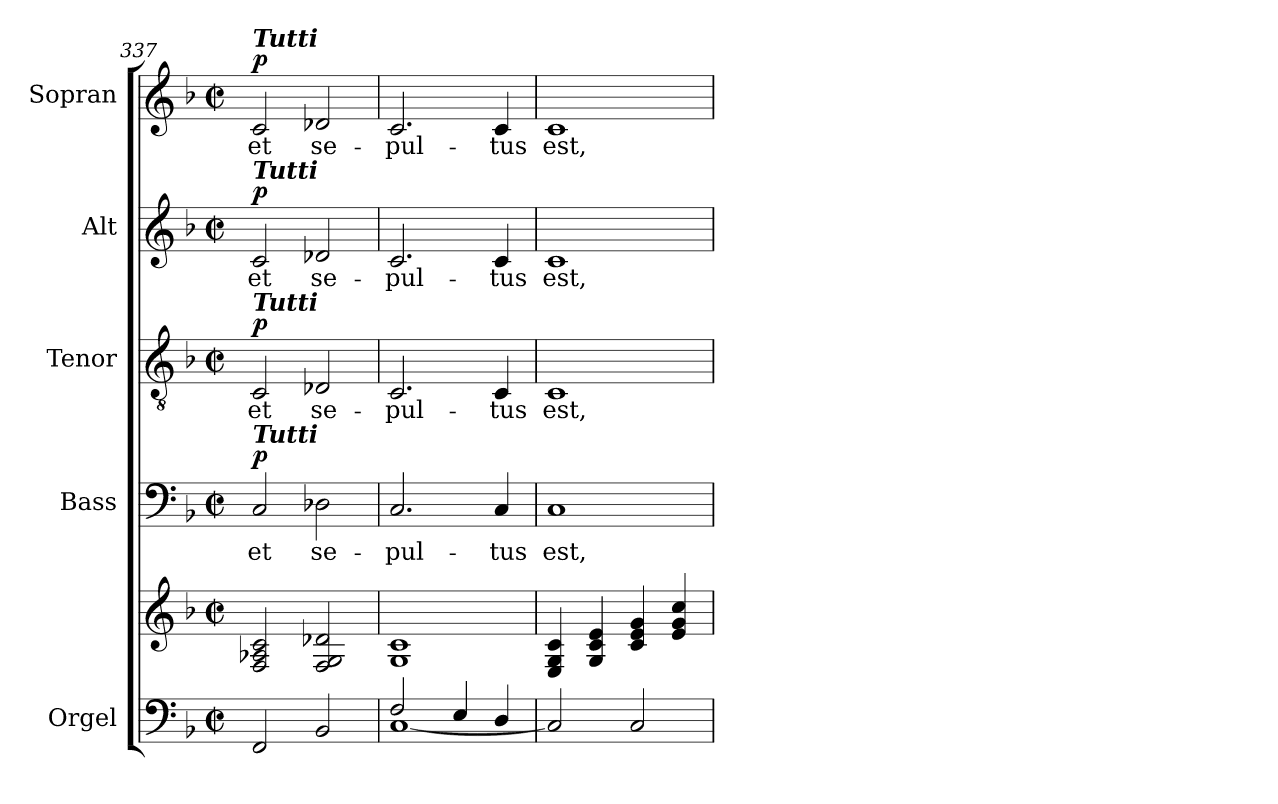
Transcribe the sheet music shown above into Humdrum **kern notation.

**kern	**kern	**kern	**text	**dynam	**kern	**text	**dynam	**kern	**text	**dynam	**kern	**text	**dynam
*part5	*part5	*part4	*part4	*part4	*part3	*part3	*part3	*part2	*part2	*part2	*part1	*part1	*part1
*staff6	*staff5	*staff4	*staff4	*staff4	*staff3	*staff3	*staff3	*staff2	*staff2	*staff2	*staff1	*staff1	*staff1
*I"Orgel	*	*I"Bass	*	*	*I"Tenor	*	*	*I"Alt	*	*	*I"Sopran	*	*
*I'Org.	*	*I'B.	*	*	*I'T.	*	*	*I'A.	*	*	*I'S.	*	*
*clefF4	*clefG2	*clefF4	*	*	*clefGv2	*	*	*clefG2	*	*	*clefG2	*	*
*k[b-]	*k[b-]	*k[b-]	*	*	*k[b-]	*	*	*k[b-]	*	*	*k[b-]	*	*
*F:	*F:	*F:	*	*	*F:	*	*	*F:	*	*	*F:	*	*
*M2/2	*M2/2	*M2/2	*	*	*M2/2	*	*	*M2/2	*	*	*M2/2	*	*
*met(c|)	*met(c|)	*met(c|)	*	*	*met(c|)	*	*	*met(c|)	*	*	*met(c|)	*	*
=337	=337	=337	=337	=337	=337	=337	=337	=337	=337	=337	=337	=337	=337
!	!	!	!	!	!	!	!	!	!	!	!LO:TX:a:Bi:t=Tutti	!	!
!	!	!	!	!	!	!	!	!LO:TX:a:Bi:t=Tutti	!	!	!	!	!
!	!	!	!	!	!LO:TX:a:Bi:t=Tutti	!	!	!	!	!	!	!	!
!	!	!LO:TX:a:Bi:t=Tutti	!	!	!	!	!	!	!	!	!	!	!
!	!	!	!LO:LY:b	!LO:DY:a	!	!LO:LY:b	!LO:DY:a	!	!LO:LY:b	!LO:DY:a	!	!LO:LY:b	!LO:DY:a
2FF/	2F/ 2A-X/ 2c/	2C/	et	p	2C/	et	p	2c/	et	p	2c/	et	p
!	!	!	!LO:LY:b	!	!	!LO:LY:b	!	!	!LO:LY:b	!	!	!LO:LY:b	!
2BB-/	2F/ 2G/ 2d-X/	2D-X\	se-	.	2D-X/	se-	.	2d-X/	se-	.	2d-X/	se-	.
=338	=338	=338	=338	=338	=338	=338	=338	=338	=338	=338	=338	=338	=338
*^	*	*	*	*	*	*	*	*	*	*	*	*	*
!	!	!	!	!LO:LY:b	!	!	!LO:LY:b	!	!	!LO:LY:b	!	!	!LO:LY:b	!
2F/	[<1C	1G 1c	2.C/	-pul-	.	2.C/	-pul-	.	2.c/	-pul-	.	2.c/	-pul-	.
4E/	.	.	.	.	.	.	.	.	.	.	.	.	.	.
!	!	!	!	!LO:LY:b	!	!	!LO:LY:b	!	!	!LO:LY:b	!	!	!LO:LY:b	!
4D/	.	.	4C/	-tus	.	4C/	-tus	.	4c/	-tus	.	4c/	-tus	.
*v	*v	*	*	*	*	*	*	*	*	*	*	*	*	*
=339	=339	=339	=339	=339	=339	=339	=339	=339	=339	=339	=339	=339	=339
!	!	!	!LO:LY:b	!	!	!LO:LY:b	!	!	!LO:LY:b	!	!	!LO:LY:b	!
2C/]	4E/ 4G/ 4c/	1C	est,	.	1C	est,	.	1c	est,	.	1c	est,	.
.	4G/ 4c/ 4e/	.	.	.	.	.	.	.	.	.	.	.	.
2C/	4c/ 4e/ 4g/	.	.	.	.	.	.	.	.	.	.	.	.
.	4e/ 4g/ 4cc/	.	.	.	.	.	.	.	.	.	.	.	.
=	=	=	=	=	=	=	=	=	=	=	=	=	=
*-	*-	*-	*-	*-	*-	*-	*-	*-	*-	*-	*-	*-	*-
